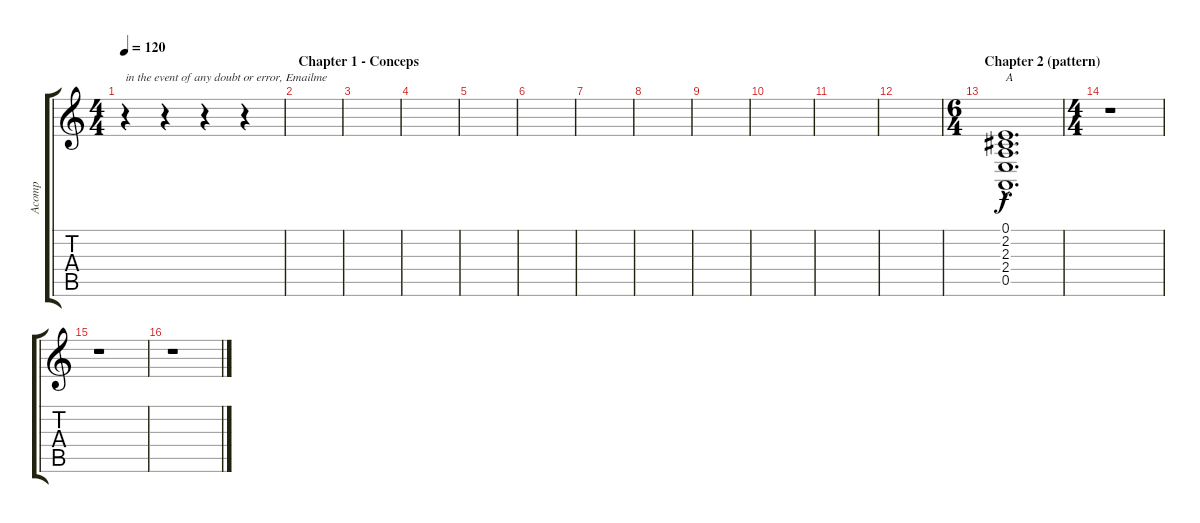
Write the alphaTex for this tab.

\track ("Acomp" "Acomp") {instrument acousticgrandpiano}
\staff {score tabs}
\tuning (E4 B3 G3 D3 A2 E2) {hide}
\ts (4 4)
\tempo 120
\clef g2
\ks c
r.4{txt "in the event of any doubt or error, Emailme" dy f instrument acousticgrandpiano} r.4 r.4 r.4 |
\section ("" "Chapter 1 - Conceps")
|
|
|
|
|
|
|
|
|
|
|
\ts (6 4)
\section ("" "Chapter 2 (pattern)")
(0.1{hac} 2.2{hac} 2.3{hac} 2.4{hac} 0.5{hac}).1{d txt "A"} |
\ts (4 4)
r.1 |
r.1 |
r.1
